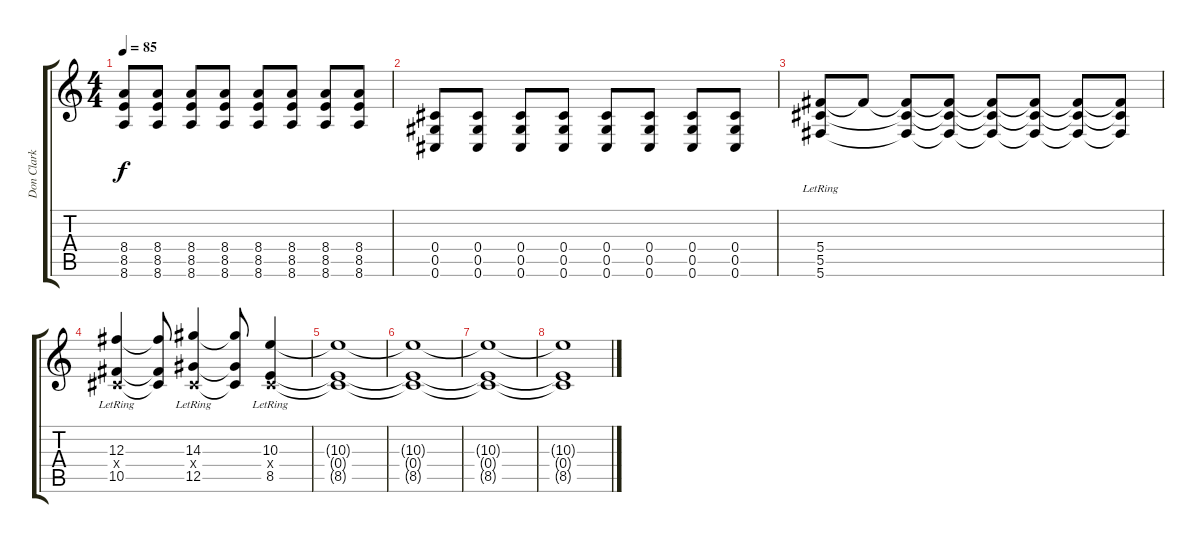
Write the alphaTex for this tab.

\track ("Don Clark (Distortion)" "Don Clark ") {instrument distortionguitar}
\staff {score tabs}
\tuning (Eb4 Bb3 Gb3 Db3 Ab2 Db2) {hide}
\ts (4 4)
\tempo 85
\clef g2
\ks c
(8.4 8.5 8.6).8{dy f} (8.4 8.5 8.6).8 (8.4 8.5 8.6).8 (8.4 8.5 8.6).8 (8.4 8.5 8.6).8 (8.4 8.5 8.6).8 (8.4 8.5 8.6).8 (8.4 8.5 8.6).8 |
(0.4 0.5 0.6).8 (0.4 0.5 0.6).8 (0.4 0.5 0.6).8 (0.4 0.5 0.6).8 (0.4 0.5 0.6).8 (0.4 0.5 0.6).8 (0.4 0.5 0.6).8 (0.4 0.5 0.6).8 |
(5.4{lr} 5.5{lr} 5.6{lr}).8 5.4{t}.8 (5.4{t} 5.5{t} 5.6{t}).8 (5.4{t} 5.5{t} 5.6{t}).8 (5.4{t} 5.5{t} 5.6{t}).8 (5.4{t} 5.5{t} 5.6{t}).8 (5.4{t} 5.5{t} 5.6{t}).8 (5.4{t} 5.5{t} 5.6{t}).8 |
(12.3{lr} 0.4{x} 10.5{lr}).4 (12.3{t} 0.4{t} 10.5{t}).8 (14.3{lr} 0.4{x} 12.5{lr}).4 (14.3{t} 0.4{t} 12.5{t}).8 (10.3{lr} 0.4{x} 8.5{lr}).4 |
(10.3{t} 0.4{t} 8.5{t}).1 |
(10.3{t} 0.4{t} 8.5{t}).1 |
(10.3{t} 0.4{t} 8.5{t}).1 |
(10.3{t} 0.4{t} 8.5{t}).1
